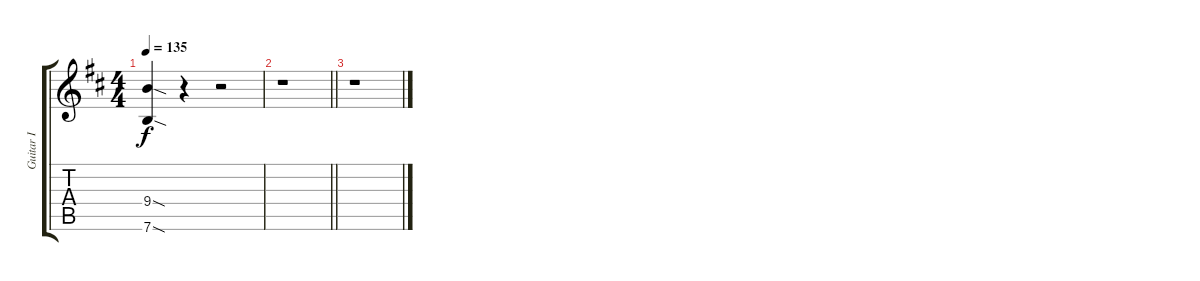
\track ("Guitar I" "Guitar I") {instrument distortionguitar}
\staff {score tabs}
\tuning (E4 B3 G3 D3 A2 E2) {hide}
\ts (4 4)
\tempo 135
\clef g2
\ks bminor
(9.4{sod} 7.6{sod}).4{dy f} r.4 r.2 |
\barLineRight lightlight
r.1 |
r.1
